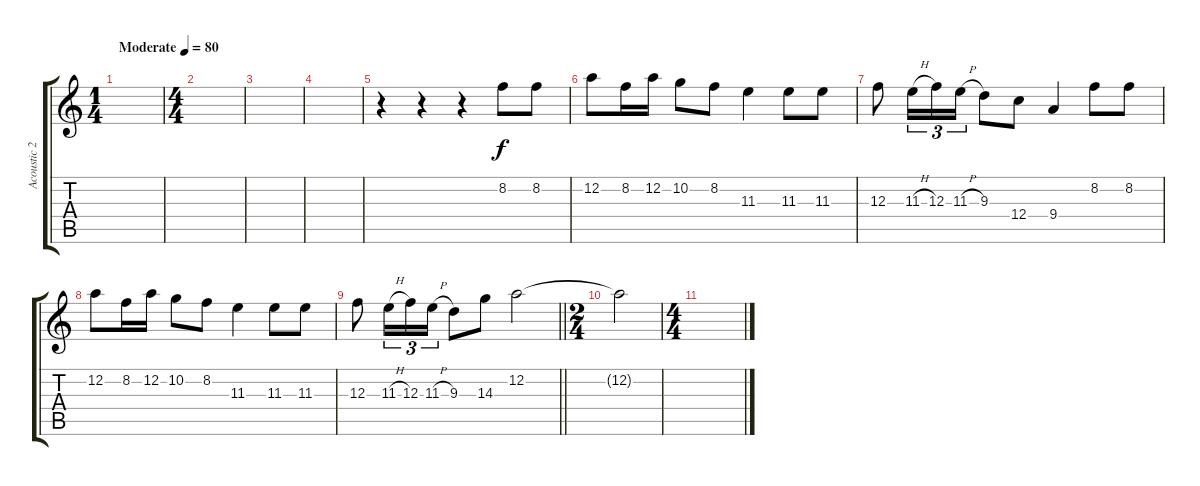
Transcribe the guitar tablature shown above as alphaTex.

\track ("Acoustic 2" "Acoustic 2") {instrument acousticguitarsteel}
\staff {score tabs}
\tuning (D4 A3 F3 C3 G2 D2) {hide}
\ts (1 4)
\section ("" "")
\tempo (80 "Moderate")
\clef g2
\ks c
|
\ts (4 4)
|
|
|
r.4 r.4 r.4 8.2.8 8.2.8 |
12.2.8 8.2.16 12.2.16 10.2.8 8.2.8 11.3.4 11.3.8 11.3.8 |
12.3.8 11.3{h}.16{tu (3 2)} 12.3.16{tu (3 2)} 11.3{h}.16{tu (3 2)} 9.3.8 12.4.8 9.4.4 8.2.8 8.2.8 |
12.2.8 8.2.16 12.2.16 10.2.8 8.2.8 11.3.4 11.3.8 11.3.8 |
\barLineRight lightlight
12.3.8 11.3{h}.16{tu (3 2)} 12.3.16{tu (3 2)} 11.3{h}.16{tu (3 2)} 9.3.8 14.3.8 12.2.2 |
\ts (2 4)
\section ("" "")
12.2{t}.2 |
\ts (4 4)
